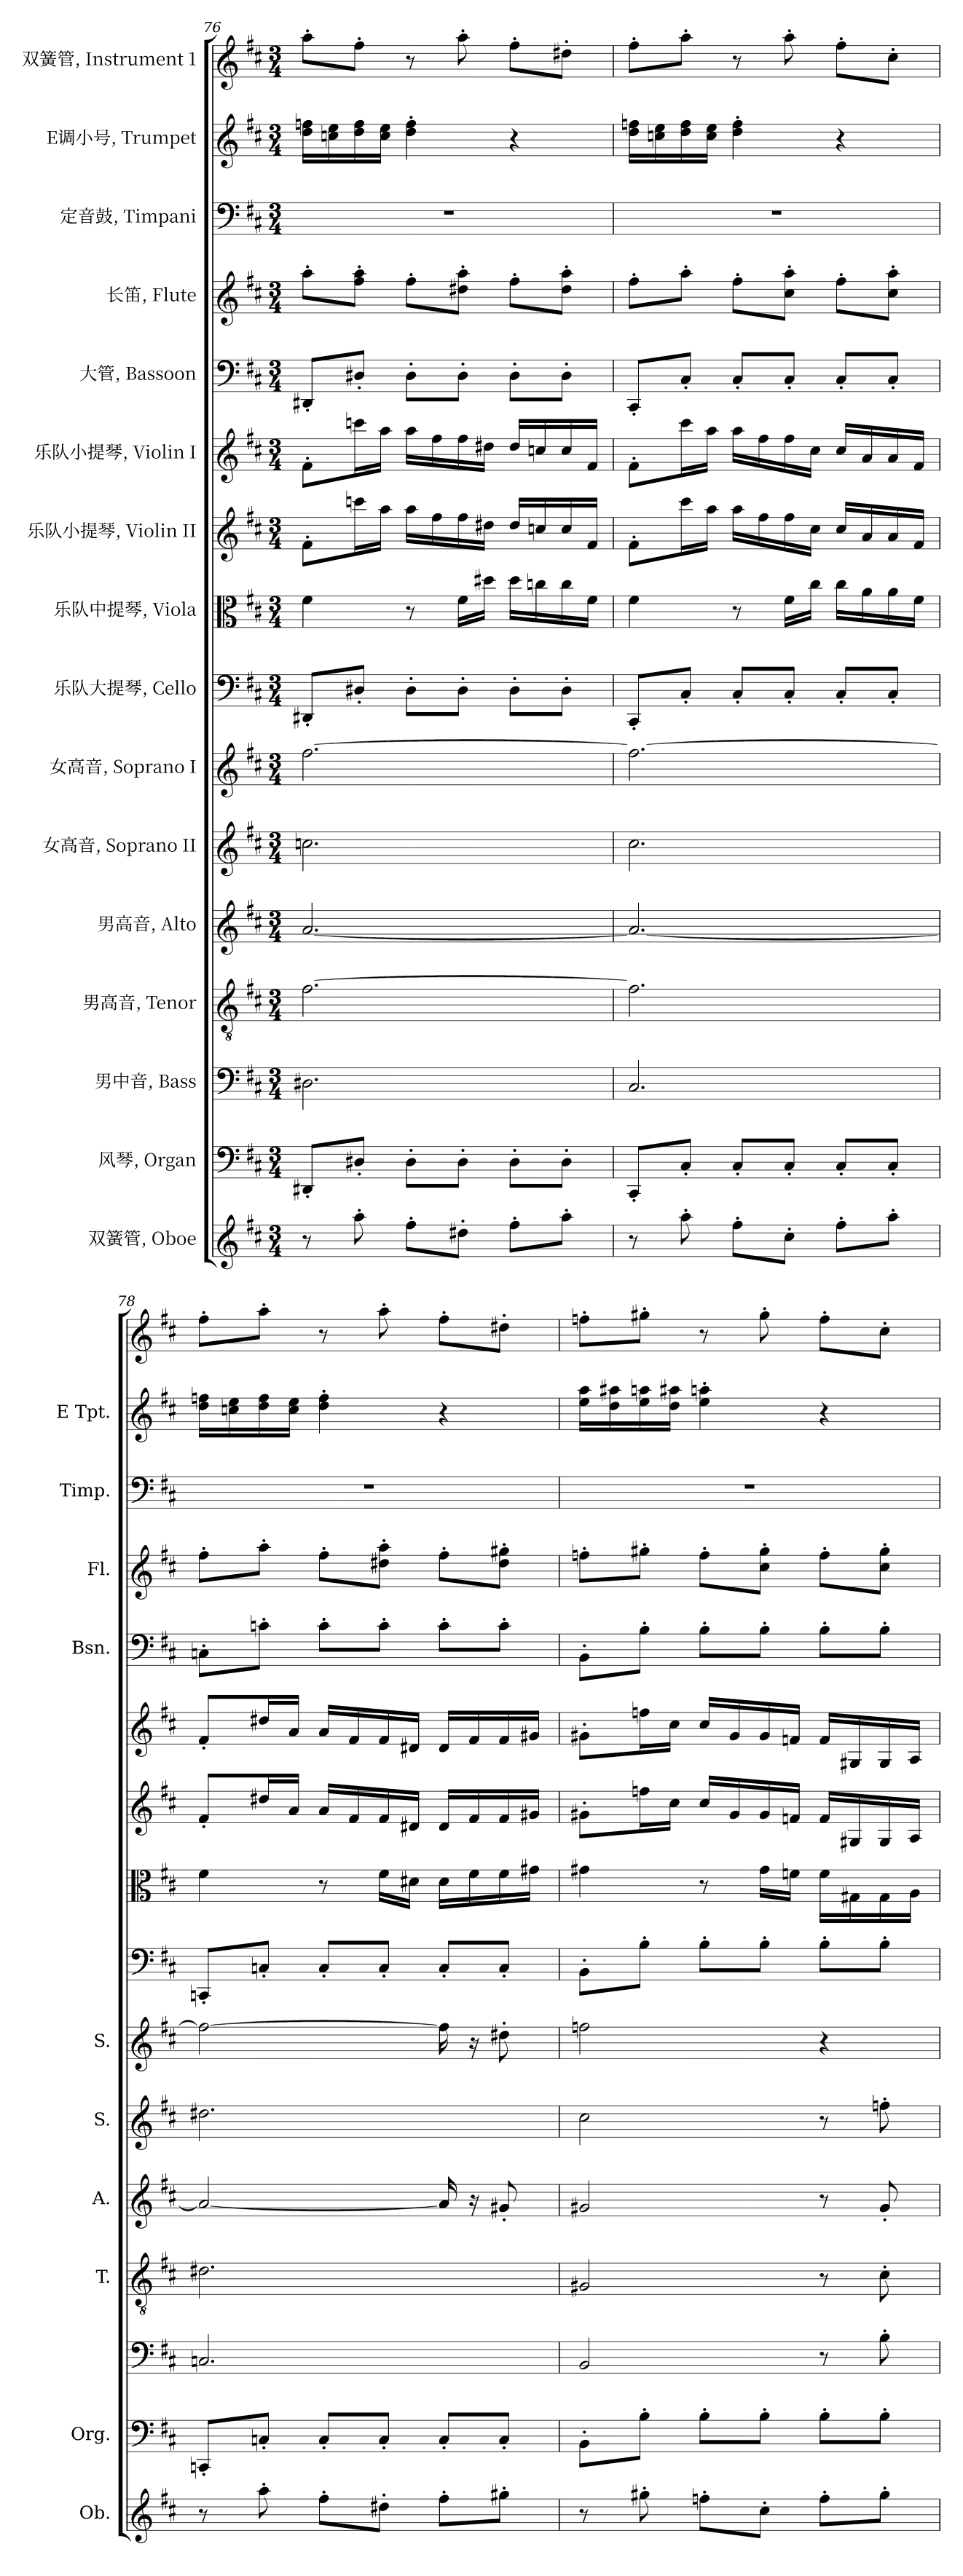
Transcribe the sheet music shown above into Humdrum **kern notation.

**kern	**kern	**kern	**kern	**kern	**kern	**kern	**kern	**kern	**kern	**kern	**kern	**kern	**kern	**kern	**kern
*part16	*part15	*part14	*part13	*part12	*part11	*part10	*part9	*part8	*part7	*part6	*part5	*part4	*part3	*part2	*part1
*staff16	*staff15	*staff14	*staff13	*staff12	*staff11	*staff10	*staff9	*staff8	*staff7	*staff6	*staff5	*staff4	*staff3	*staff2	*staff1
*I"双簧管, Oboe	*I"风琴, Organ	*I"男中音, Bass	*I"男高音, Tenor	*I"男高音, Alto	*I"女高音, Soprano II	*I"女高音, Soprano I	*I"乐队大提琴, Cello	*I"乐队中提琴, Viola	*I"乐队小提琴, Violin II	*I"乐队小提琴, Violin I	*I"大管, Bassoon	*I"长笛, Flute	*I"定音鼓, Timpani	*I"E调小号, Trumpet	*I"双簧管, Instrument  1
*I'Ob.	*I'Org.	*	*I'T.	*I'A.	*I'S.	*I'S.	*	*	*	*	*I'Bsn.	*I'Fl.	*I'Timp.	*I'E Tpt.	*
!!LO:PB:g=z
*clefG2	*clefF4	*clefF4	*clefGv2	*clefG2	*clefG2	*clefG2	*clefF4	*clefC3	*clefG2	*clefG2	*clefF4	*clefG2	*clefF4	*clefG2	*clefG2
*	*	*	*	*	*	*	*	*	*	*	*	*	*	*ITrd-3c-4	*
*k[f#c#]	*k[f#c#]	*k[f#c#]	*k[f#c#]	*k[f#c#]	*k[f#c#]	*k[f#c#]	*k[f#c#]	*k[f#c#]	*k[f#c#]	*k[f#c#]	*k[f#c#]	*k[f#c#]	*k[f#c#]	*k[b-e-a-d-g-c-]	*k[f#c#]
*M3/4	*M3/4	*M3/4	*M3/4	*M3/4	*M3/4	*M3/4	*M3/4	*M3/4	*M3/4	*M3/4	*M3/4	*M3/4	*M3/4	*M3/4	*M3/4
=76	=76	=76	=76	=76	=76	=76	=76	=76	=76	=76	=76	=76	=76	=76	=76
8r	8DD#X'/L	2.D#X\	[2.f#\	[2.a/	2.ccn\	[2.ff#\	8DD#X'/L	4f#\	8f#'\L	8f#'\L	8DD#X'/L	8aa'\L	2.r	16gg-\ 16bb--X\LL	8aa'\L
.	.	.	.	.	.	.	.	.	.	.	.	.	.	16ff-X\ 16aa-\	.
8aa'\	8D#X'/J	.	.	.	.	.	8D#X'/J	.	16cccn\L	16cccn\L	8D#X'/J	8ff#\' 8aa\'J	.	16gg-\ 16bb--\	8ff#'\J
.	.	.	.	.	.	.	.	.	16aa\JJ	16aa\JJ	.	.	.	16ff-\ 16aa-\JJ	.
8ff#'\L	8D#'\L	.	.	.	.	.	8D#'\L	8r	16aa\LL	16aa\LL	8D#'\L	8ff#'\L	.	4gg-\' 4bb--\'	8r
.	.	.	.	.	.	.	.	.	16ff#\	16ff#\	.	.	.	.	.
8dd#X'\J	8D#'\J	.	.	.	.	.	8D#'\J	16f#\LL	16ff#\	16ff#\	8D#'\J	8dd#X\' 8aa\'J	.	.	8aa'\
.	.	.	.	.	.	.	.	16dd#X\JJ	16dd#X\JJ	16dd#X\JJ	.	.	.	.	.
8ff#'\L	8D#'\L	.	.	.	.	.	8D#'\L	16dd#\LL	16dd#/LL	16dd#/LL	8D#'\L	8ff#'\L	.	4r	8ff#'\L
.	.	.	.	.	.	.	.	16ccn\	16ccn/	16ccn/	.	.	.	.	.
8aa'\J	8D#'\J	.	.	.	.	.	8D#'\J	16cc\	16cc/	16cc/	8D#'\J	8dd#\' 8aa\'J	.	.	8dd#X'\J
.	.	.	.	.	.	.	.	16f#\JJ	16f#/JJ	16f#/JJ	.	.	.	.	.
=77	=77	=77	=77	=77	=77	=77	=77	=77	=77	=77	=77	=77	=77	=77	=77
8r	8CC#'/L	2.C#/	2.f#\]	2.a/_	2.cc#\	2.ff#\_	8CC#'/L	4f#\	8f#'\L	8f#'\L	8CC#'/L	8ff#'\L	2.r	16gg-\ 16bb--X\LL	8ff#'\L
.	.	.	.	.	.	.	.	.	.	.	.	.	.	16ff-X\ 16aa-\	.
8aa'\	8C#'/J	.	.	.	.	.	8C#'/J	.	16ccc#\L	16ccc#\L	8C#'/J	8aa'\J	.	16gg-\ 16bb--\	8aa'\J
.	.	.	.	.	.	.	.	.	16aa\JJ	16aa\JJ	.	.	.	16ff-\ 16aa-\JJ	.
8ff#'\L	8C#'/L	.	.	.	.	.	8C#'/L	8r	16aa\LL	16aa\LL	8C#'/L	8ff#'\L	.	4gg-\' 4bb--\'	8r
.	.	.	.	.	.	.	.	.	16ff#\	16ff#\	.	.	.	.	.
8cc#'\J	8C#'/J	.	.	.	.	.	8C#'/J	16f#\LL	16ff#\	16ff#\	8C#'/J	8cc#\' 8aa\'J	.	.	8aa'\
.	.	.	.	.	.	.	.	16cc#\JJ	16cc#\JJ	16cc#\JJ	.	.	.	.	.
8ff#'\L	8C#'/L	.	.	.	.	.	8C#'/L	16cc#\LL	16cc#/LL	16cc#/LL	8C#'/L	8ff#'\L	.	4r	8ff#'\L
.	.	.	.	.	.	.	.	16a\	16a/	16a/	.	.	.	.	.
8aa'\J	8C#'/J	.	.	.	.	.	8C#'/J	16a\	16a/	16a/	8C#'/J	8cc#\' 8aa\'J	.	.	8cc#'\J
.	.	.	.	.	.	.	.	16f#\JJ	16f#/JJ	16f#/JJ	.	.	.	.	.
!!LO:PB:g=z
=78	=78	=78	=78	=78	=78	=78	=78	=78	=78	=78	=78	=78	=78	=78	=78
8r	8CCn'/L	2.Cn/	2.d#X\	2a/_	2.dd#X\	2ff#\_	8CCn'/L	4f#\	8f#'/L	8f#'/L	8Cn'\L	8ff#'\L	2.r	16gg-\ 16bb--X\LL	8ff#'\L
.	.	.	.	.	.	.	.	.	.	.	.	.	.	16ff-X\ 16aa-\	.
8aa'\	8Cn'/J	.	.	.	.	.	8Cn'/J	.	16dd#X/L	16dd#X/L	8cn'\J	8aa'\J	.	16gg-\ 16bb--\	8aa'\J
.	.	.	.	.	.	.	.	.	16a/JJ	16a/JJ	.	.	.	16ff-\ 16aa-\JJ	.
8ff#'\L	8C'/L	.	.	.	.	.	8C'/L	8r	16a/LL	16a/LL	8c'\L	8ff#'\L	.	4gg-\' 4bb--\'	8r
.	.	.	.	.	.	.	.	.	16f#/	16f#/	.	.	.	.	.
8dd#X'\J	8C'/J	.	.	.	.	.	8C'/J	16f#\LL	16f#/	16f#/	8c'\J	8dd#X\' 8aa\'J	.	.	8aa'\
.	.	.	.	.	.	.	.	16d#X\JJ	16d#X/JJ	16d#X/JJ	.	.	.	.	.
8ff#'\L	8C'/L	.	.	16a/]	.	16ff#\]	8C'/L	16d#\LL	16d#/LL	16d#/LL	8c'\L	8ff#'\L	.	4r	8ff#'\L
.	.	.	.	16r	.	16r	.	16f#\	16f#/	16f#/	.	.	.	.	.
8gg#X'\J	8C'/J	.	.	8g#X'/	.	8dd#X'\	8C'/J	16f#\	16f#/	16f#/	8c'\J	8dd#\' 8gg#X\'J	.	.	8dd#X'\J
.	.	.	.	.	.	.	.	16g#X\JJ	16g#X/JJ	16g#X/JJ	.	.	.	.	.
=79	=79	=79	=79	=79	=79	=79	=79	=79	=79	=79	=79	=79	=79	=79	=79
8r	8BB'\L	2BB/	2G#X/	2g#X/	2cc#\	2ffn\	8BB'\L	4g#X\	8g#X'\L	8g#X'\L	8BB'\L	8ffn'\L	2.r	16aa-\ 16ddd-\LL	8ffn'\L
.	.	.	.	.	.	.	.	.	.	.	.	.	.	16gg-\ 16dddn\	.
8gg#X'\	8B'\J	.	.	.	.	.	8B'\J	.	16ffn\L	16ffn\L	8B'\J	8gg#X'\J	.	16aa-\ 16ddd-X\	8gg#X'\J
.	.	.	.	.	.	.	.	.	16cc#\JJ	16cc#\JJ	.	.	.	16gg-\ 16dddn\JJ	.
8ffn'\L	8B'\L	.	.	.	.	.	8B'\L	8r	16cc#/LL	16cc#/LL	8B'\L	8ff'\L	.	4aa-\' 4ddd-X\'	8r
.	.	.	.	.	.	.	.	.	16g#/	16g#/	.	.	.	.	.
8cc#'\J	8B'\J	.	.	.	.	.	8B'\J	16g#\LL	16g#/	16g#/	8B'\J	8cc#\' 8gg#\'J	.	.	8gg#'\
.	.	.	.	.	.	.	.	16fn\JJ	16fn/JJ	16fn/JJ	.	.	.	.	.
8ff'\L	8B'\L	8r	8r	8r	8r	4r	8B'\L	16f\LL	16f/LL	16f/LL	8B'\L	8ff'\L	.	4r	8ff'\L
.	.	.	.	.	.	.	.	16G#X\	16G#X/	16G#X/	.	.	.	.	.
8gg#'\J	8B'\J	8B'\	8c#'\	8g#'/	8ffn'\	.	8B'\J	16G#\	16G#/	16G#/	8B'\J	8cc#\' 8gg#\'J	.	.	8cc#'\J
.	.	.	.	.	.	.	.	16A\JJ	16A/JJ	16A/JJ	.	.	.	.	.
=	=	=	=	=	=	=	=	=	=	=	=	=	=	=	=
*-	*-	*-	*-	*-	*-	*-	*-	*-	*-	*-	*-	*-	*-	*-	*-
